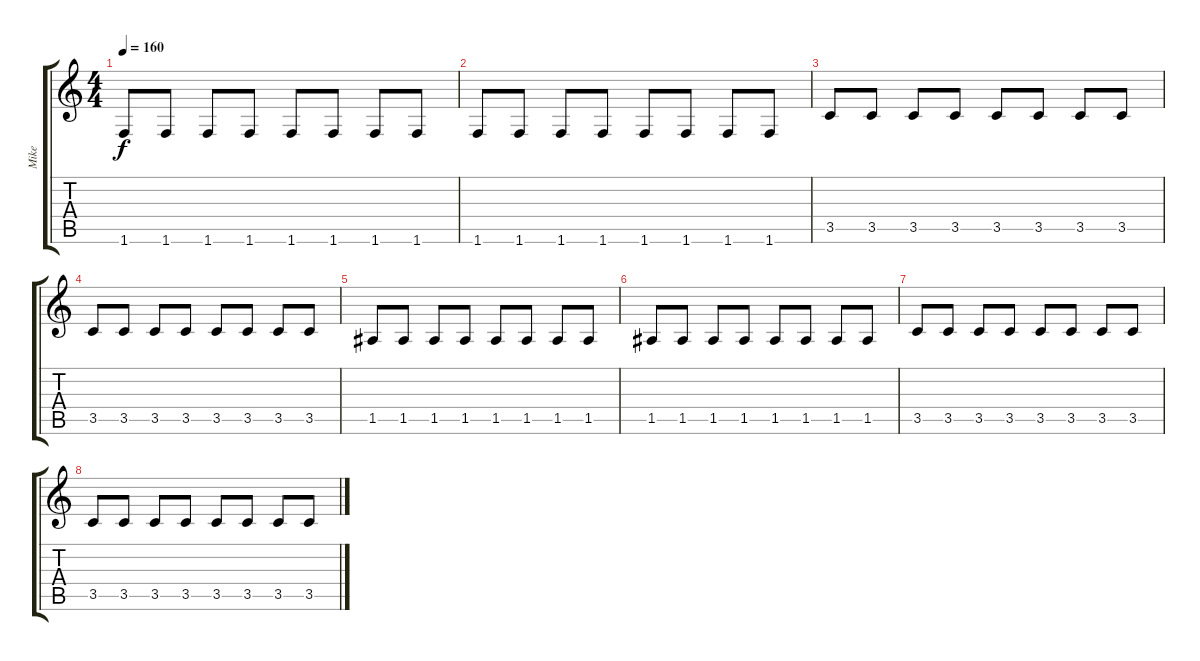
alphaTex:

\track ("Mike" "Mike") {instrument electricbasspick}
\staff {score tabs}
\tuning (E4 B3 G3 D3 A2 E2) {hide}
\ts (4 4)
\tempo 160
\clef g2
\ks c
1.6.8{dy f} 1.6.8 1.6.8 1.6.8 1.6.8 1.6.8 1.6.8 1.6.8 |
1.6.8 1.6.8 1.6.8 1.6.8 1.6.8 1.6.8 1.6.8 1.6.8 |
3.5.8 3.5.8 3.5.8 3.5.8 3.5.8 3.5.8 3.5.8 3.5.8 |
3.5.8 3.5.8 3.5.8 3.5.8 3.5.8 3.5.8 3.5.8 3.5.8 |
1.5.8 1.5.8 1.5.8 1.5.8 1.5.8 1.5.8 1.5.8 1.5.8 |
1.5.8 1.5.8 1.5.8 1.5.8 1.5.8 1.5.8 1.5.8 1.5.8 |
3.5.8 3.5.8 3.5.8 3.5.8 3.5.8 3.5.8 3.5.8 3.5.8 |
3.5.8 3.5.8 3.5.8 3.5.8 3.5.8 3.5.8 3.5.8 3.5.8
